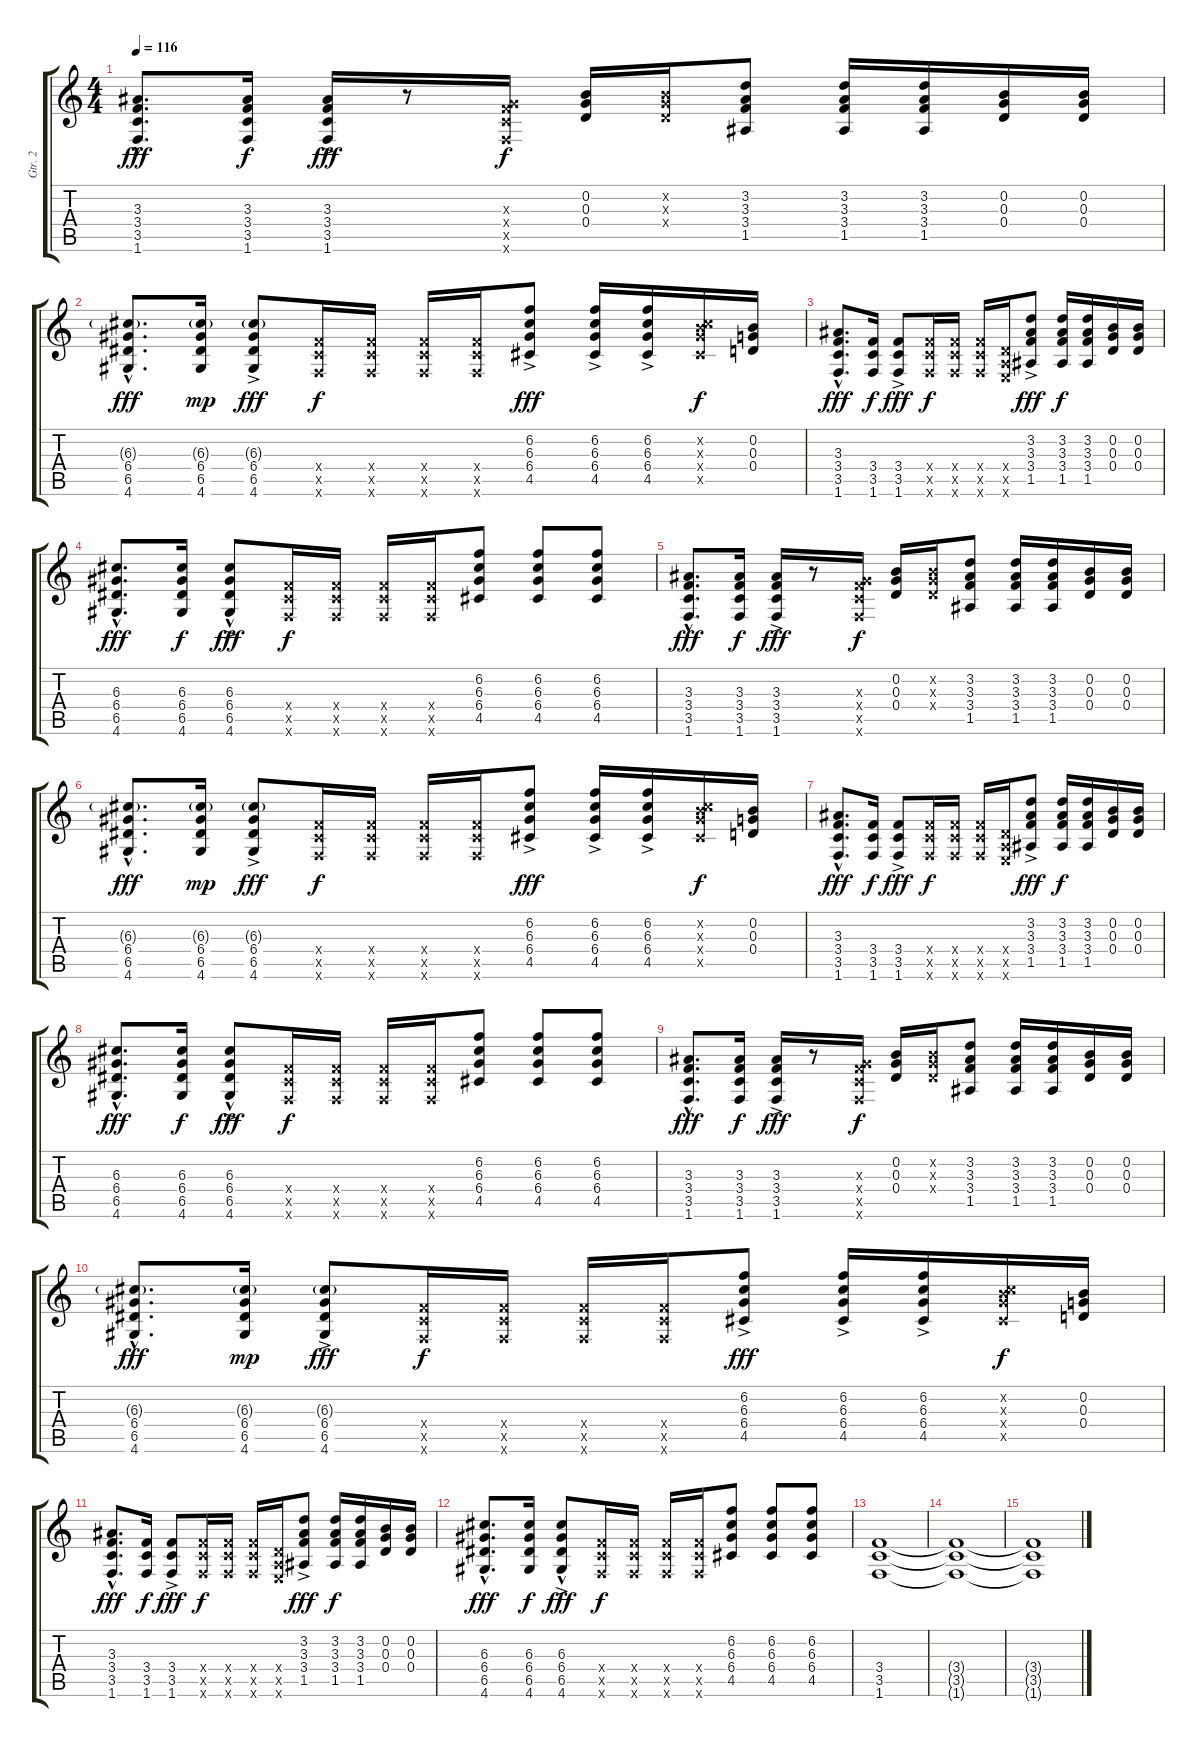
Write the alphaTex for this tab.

\track ("Gtr. 2" "Gtr. 2") {instrument distortionguitar}
\staff {score tabs}
\tuning (E4 B3 G3 D3 A2 E2) {hide}
\ts (4 4)
\tempo 116
\clef g2
\ks c
(3.3{hac} 3.4{hac} 3.5{hac} 1.6{hac}).8{d dy fff} (3.3 3.4 3.5 1.6).16{dy f} (3.3 3.4{ac} 3.5 1.6).16{dy fff} r.8 (0.3{x} 3.4{x} 3.5{x} 1.6{x}).16{dy f} (0.2 0.3 0.4).16 (0.2{x} 0.3{x} 0.4{x}).16 (3.2 3.3 3.4 1.5).8 (3.2 3.3 3.4 1.5).16 (3.2 3.3 3.4 1.5).16 (0.2 0.3 0.4).16 (0.2 0.3 0.4).16 |
(6.3{g hac} 6.4{hac} 6.5{hac} 4.6{hac}).8{d dy fff} (6.3{g} 6.4 6.5 4.6).16{dy mp} (6.3{g} 6.4 6.5 4.6{ac}).8{dy fff} (3.4{x} 3.5{x} 1.6{x}).16{dy f} (3.4{x} 3.5{x} 1.6{x}).16 (3.4{x} 3.5{x} 1.6{x}).16 (3.4{x} 3.5{x} 1.6{x}).16 (6.2 6.3{ac} 6.4 4.5).8{dy fff} (6.2 6.3 6.4 4.5{ac}).16 (6.2 6.3 6.4{ac} 4.5).16 (0.2{x} 6.3{x} 6.4{x} 4.5{x}).16{dy f} (0.2 0.3 0.4).16 |
(3.3{hac} 3.4{hac} 3.5{hac} 1.6{hac}).8{d dy fff} (3.4 3.5 1.6).16{dy f} (3.4{ac} 3.5 1.6{st}).8{dy fff} (3.4{x} 3.5{x} 1.6{x}).16{dy f} (3.4{x} 3.5{x} 1.6{x}).16 (3.4{x} 3.5{x} 1.6{x}).16 (0.4{x} 0.5{x} 0.6{x}).16 (3.2 3.3{ac} 3.4 1.5).8{dy fff} (3.2 3.3 3.4 1.5).16{dy f} (3.2 3.3 3.4 1.5).16 (0.2 0.3 0.4).16 (0.2 0.3 0.4).16 |
(6.3{hac} 6.4{hac} 6.5{hac} 4.6{hac}).8{d dy fff} (6.3 6.4 6.5 4.6).16{dy f} (6.3 6.4{hac} 6.5 4.6{ac}).8{dy fff} (3.4{x} 3.5{x} 1.6{x}).16{dy f} (3.4{x} 3.5{x} 1.6{x}).16 (3.4{x} 3.5{x} 1.6{x}).16 (3.4{x} 3.5{x} 1.6{x}).16 (6.2 6.3 6.4 4.5).8 (6.2 6.3 6.4 4.5).8 (6.2 6.3 6.4 4.5).8 |
(3.3{hac} 3.4{hac} 3.5{hac} 1.6{hac}).8{d dy fff} (3.3 3.4 3.5 1.6).16{dy f} (3.3 3.4{ac} 3.5 1.6).16{dy fff} r.8 (0.3{x} 3.4{x} 3.5{x} 1.6{x}).16{dy f} (0.2 0.3 0.4).16 (0.2{x} 0.3{x} 0.4{x}).16 (3.2 3.3 3.4 1.5).8 (3.2 3.3 3.4 1.5).16 (3.2 3.3 3.4 1.5).16 (0.2 0.3 0.4).16 (0.2 0.3 0.4).16 |
(6.3{g hac} 6.4{hac} 6.5{hac} 4.6{hac}).8{d dy fff} (6.3{g} 6.4 6.5 4.6).16{dy mp} (6.3{g} 6.4 6.5 4.6{ac}).8{dy fff} (3.4{x} 3.5{x} 1.6{x}).16{dy f} (3.4{x} 3.5{x} 1.6{x}).16 (3.4{x} 3.5{x} 1.6{x}).16 (3.4{x} 3.5{x} 1.6{x}).16 (6.2 6.3{ac} 6.4 4.5).8{dy fff} (6.2 6.3 6.4 4.5{ac}).16 (6.2 6.3 6.4{ac} 4.5).16 (0.2{x} 6.3{x} 6.4{x} 4.5{x}).16{dy f} (0.2 0.3 0.4).16 |
(3.3{hac} 3.4{hac} 3.5{hac} 1.6{hac}).8{d dy fff} (3.4 3.5 1.6).16{dy f} (3.4{ac} 3.5 1.6{st}).8{dy fff} (3.4{x} 3.5{x} 1.6{x}).16{dy f} (3.4{x} 3.5{x} 1.6{x}).16 (3.4{x} 3.5{x} 1.6{x}).16 (0.4{x} 0.5{x} 0.6{x}).16 (3.2 3.3{ac} 3.4 1.5).8{dy fff} (3.2 3.3 3.4 1.5).16{dy f} (3.2 3.3 3.4 1.5).16 (0.2 0.3 0.4).16 (0.2 0.3 0.4).16 |
(6.3{hac} 6.4{hac} 6.5{hac} 4.6{hac}).8{d dy fff} (6.3 6.4 6.5 4.6).16{dy f} (6.3 6.4{hac} 6.5 4.6{ac}).8{dy fff} (3.4{x} 3.5{x} 1.6{x}).16{dy f} (3.4{x} 3.5{x} 1.6{x}).16 (3.4{x} 3.5{x} 1.6{x}).16 (3.4{x} 3.5{x} 1.6{x}).16 (6.2 6.3 6.4 4.5).8 (6.2 6.3 6.4 4.5).8 (6.2 6.3 6.4 4.5).8 |
(3.3{hac} 3.4{hac} 3.5{hac} 1.6{hac}).8{d dy fff} (3.3 3.4 3.5 1.6).16{dy f} (3.3 3.4{ac} 3.5 1.6).16{dy fff} r.8 (0.3{x} 3.4{x} 3.5{x} 1.6{x}).16{dy f} (0.2 0.3 0.4).16 (0.2{x} 0.3{x} 0.4{x}).16 (3.2 3.3 3.4 1.5).8 (3.2 3.3 3.4 1.5).16 (3.2 3.3 3.4 1.5).16 (0.2 0.3 0.4).16 (0.2 0.3 0.4).16 |
(6.3{g hac} 6.4{hac} 6.5{hac} 4.6{hac}).8{d dy fff} (6.3{g} 6.4 6.5 4.6).16{dy mp} (6.3{g} 6.4 6.5 4.6{ac}).8{dy fff} (3.4{x} 3.5{x} 1.6{x}).16{dy f} (3.4{x} 3.5{x} 1.6{x}).16 (3.4{x} 3.5{x} 1.6{x}).16 (3.4{x} 3.5{x} 1.6{x}).16 (6.2 6.3{ac} 6.4 4.5).8{dy fff} (6.2 6.3 6.4 4.5{ac}).16 (6.2 6.3 6.4{ac} 4.5).16 (0.2{x} 6.3{x} 6.4{x} 4.5{x}).16{dy f} (0.2 0.3 0.4).16 |
(3.3{hac} 3.4{hac} 3.5{hac} 1.6{hac}).8{d dy fff} (3.4 3.5 1.6).16{dy f} (3.4{ac} 3.5 1.6{st}).8{dy fff} (3.4{x} 3.5{x} 1.6{x}).16{dy f} (3.4{x} 3.5{x} 1.6{x}).16 (3.4{x} 3.5{x} 1.6{x}).16 (0.4{x} 0.5{x} 0.6{x}).16 (3.2 3.3{ac} 3.4 1.5).8{dy fff} (3.2 3.3 3.4 1.5).16{dy f} (3.2 3.3 3.4 1.5).16 (0.2 0.3 0.4).16 (0.2 0.3 0.4).16 |
(6.3{hac} 6.4{hac} 6.5{hac} 4.6{hac}).8{d dy fff} (6.3 6.4 6.5 4.6).16{dy f} (6.3 6.4{hac} 6.5 4.6{ac}).8{dy fff} (3.4{x} 3.5{x} 1.6{x}).16{dy f} (3.4{x} 3.5{x} 1.6{x}).16 (3.4{x} 3.5{x} 1.6{x}).16 (3.4{x} 3.5{x} 1.6{x}).16 (6.2 6.3 6.4 4.5).8 (6.2 6.3 6.4 4.5).8 (6.2 6.3 6.4 4.5).8 |
(3.4 3.5 1.6).1{volume 14} |
(3.4{t} 3.5{t} 1.6{t}).1{volume 8} |
(3.4{t} 3.5{t} 1.6{t}).1{volume 4}
